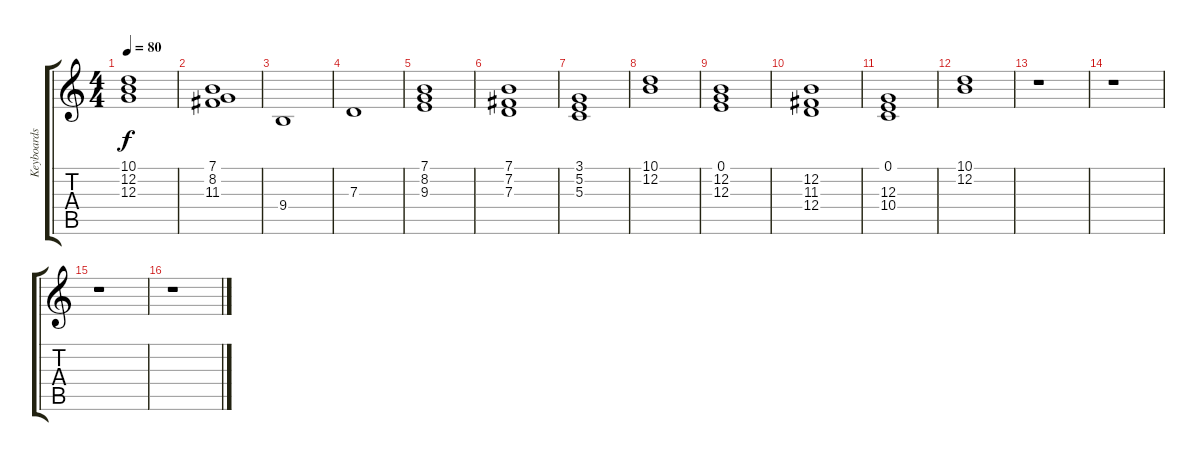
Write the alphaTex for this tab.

\track ("Keyboards" "Keyboards") {instrument pad2warm}
\staff {score tabs}
\tuning (E4 B3 G3 D3 A2 E2) {hide}
\ts (4 4)
\tempo 80
\clef g2
\ks c
(10.1 12.2 12.3).1{dy f} |
(7.1 8.2 11.3).1 |
9.4.1 |
7.3.1 |
(7.1 8.2 9.3).1 |
(7.1 7.2 7.3).1 |
(3.1 5.2 5.3).1 |
(10.1 12.2).1 |
(0.1 12.2 12.3).1 |
(12.2 11.3 12.4).1 |
(0.1 12.3 10.4).1 |
(10.1 12.2).1 |
r.1 |
r.1 |
r.1 |
r.1
